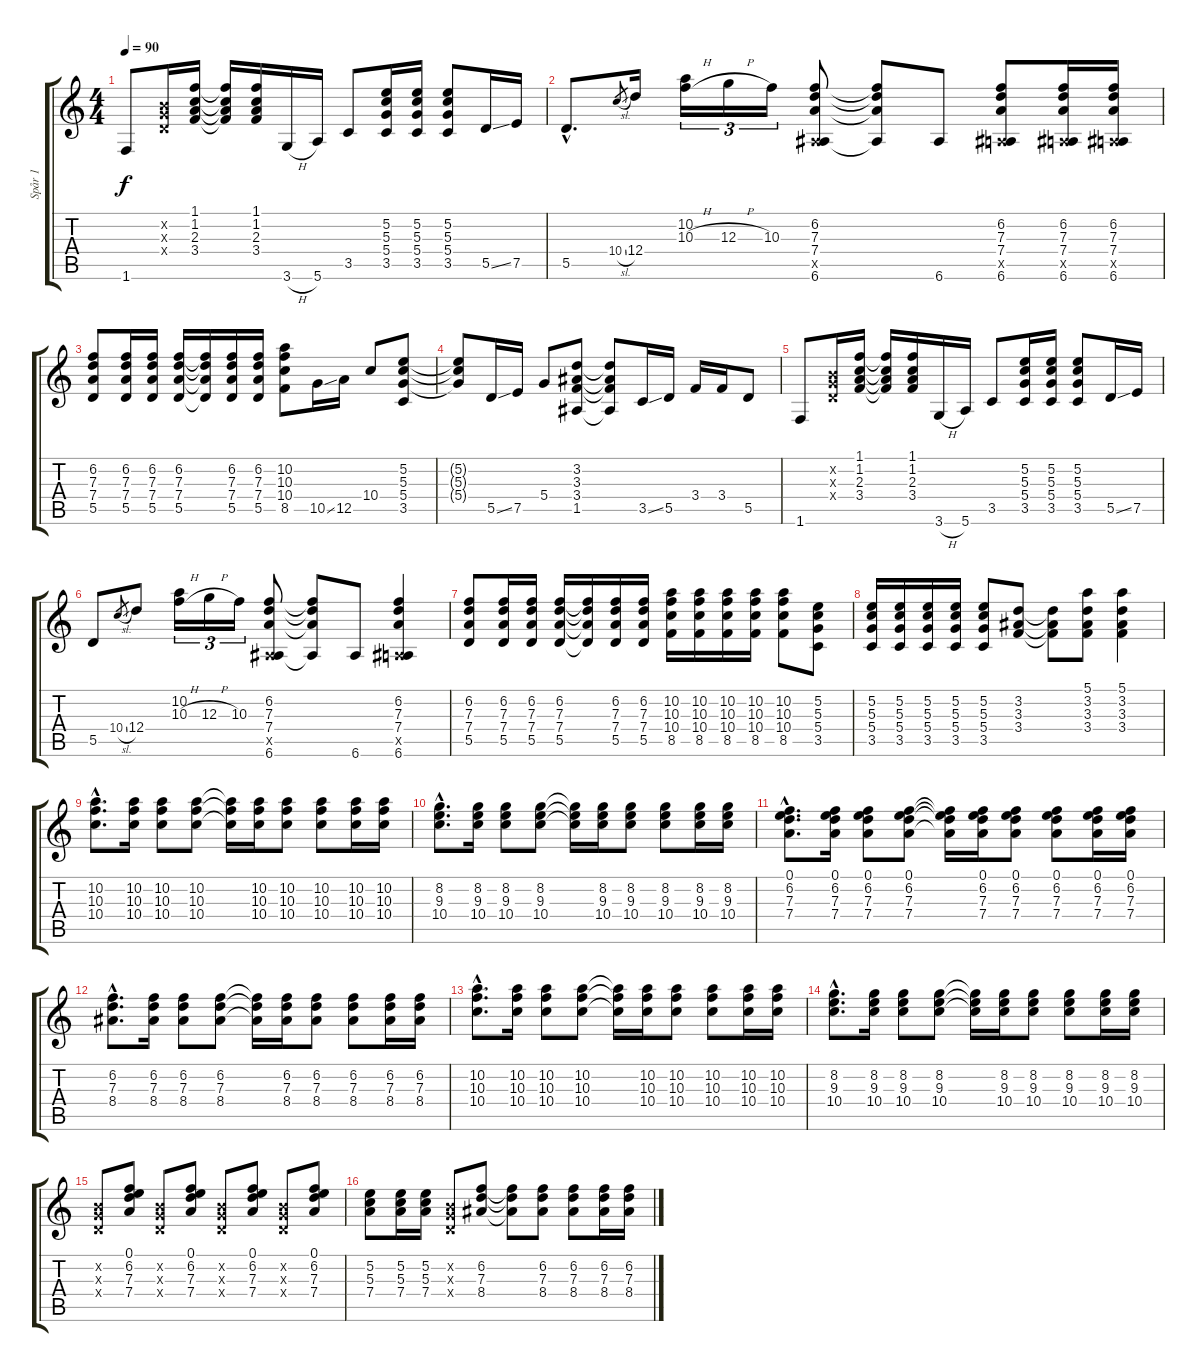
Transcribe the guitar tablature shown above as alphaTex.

\track ("Spår 1" "Spår 1") {instrument electricguitarclean}
\staff {score tabs}
\tuning (E4 B3 G3 D3 A2 E2) {hide}
\ts (4 4)
\tempo 90
\clef g2
\ks c
1.6.8{dy f} (0.2{x} 0.3{x} 0.4{x}).16 (1.1 1.2 2.3 3.4).16 (1.1{t} 1.2{t} 2.3{t} 3.4{t}).16 (1.1 1.2 2.3 3.4).16 3.6{h}.16 5.6.16 3.5.8 (5.2 5.3 5.4 3.5).16 (5.2 5.3 5.4 3.5).16 (5.2 5.3 5.4 3.5).8 5.5{ss}.16 7.5.16 |
5.5{hac}.8{d} 10.4{sl}.8{gr} 12.4.16 (10.2 10.3{h}).16{tu (3 2)} 12.3{h}.16{tu (3 2)} 10.3.16{tu (3 2)} (6.2 7.3 7.4 0.5{x} 6.6).8 (6.2{t} 7.3{t} 7.4{t} 6.6{t}).8 6.6.8 (6.2 7.3 7.4 0.5{x} 6.6).8 (6.2 7.3 7.4 0.5{x} 6.6).16 (6.2 7.3 7.4 0.5{x} 6.6).16 |
(6.2 7.3 7.4 5.5).8 (6.2 7.3 7.4 5.5).16 (6.2 7.3 7.4 5.5).16 (6.2 7.3 7.4 5.5).16 (6.2{t} 7.3{t} 7.4{t} 5.5{t}).16 (6.2 7.3 7.4 5.5).16 (6.2 7.3 7.4 5.5).16 (10.2 10.3 10.4 8.5).8 10.5{ss}.16 12.5.16 10.4.8 (5.2 5.3 5.4 3.5).8 |
(5.2{t} 5.3{t} 5.4{t}).8 5.5{ss}.16 7.5.16 5.4.8 (3.2 3.3 3.4 1.5).8 (3.2{t} 3.3{t} 3.4{t} 1.5{t}).8 3.5{ss}.16 5.5.16 3.4.16 3.4.16 5.5.8 |
1.6.8 (0.2{x} 0.3{x} 0.4{x}).16 (1.1 1.2 2.3 3.4).16 (1.1{t} 1.2{t} 2.3{t} 3.4{t}).16 (1.1 1.2 2.3 3.4).16 3.6{h}.16 5.6.16 3.5.8 (5.2 5.3 5.4 3.5).16 (5.2 5.3 5.4 3.5).16 (5.2 5.3 5.4 3.5).8 5.5{ss}.16 7.5.16 |
5.5.8 10.4{sl}.8{gr} 12.4.8 (10.2 10.3{h}).16{tu (3 2)} 12.3{h}.16{tu (3 2)} 10.3.16{tu (3 2)} (6.2 7.3 7.4 0.5{x} 6.6).8 (6.2{t} 7.3{t} 7.4{t} 6.6{t}).8 6.6.8 (6.2 7.3 7.4 0.5{x} 6.6).4 |
(6.2 7.3 7.4 5.5).8 (6.2 7.3 7.4 5.5).16 (6.2 7.3 7.4 5.5).16 (6.2 7.3 7.4 5.5).16 (6.2{t} 7.3{t} 7.4{t} 5.5{t}).16 (6.2 7.3 7.4 5.5).16 (6.2 7.3 7.4 5.5).16 (10.2 10.3 10.4 8.5).16 (10.2 10.3 10.4 8.5).16 (10.2 10.3 10.4 8.5).16 (10.2 10.3 10.4 8.5).16 (10.2 10.3 10.4 8.5).8 (5.2 5.3 5.4 3.5).8 |
(5.2 5.3 5.4 3.5).16 (5.2 5.3 5.4 3.5).16 (5.2 5.3 5.4 3.5).16 (5.2 5.3 5.4 3.5).16 (5.2 5.3 5.4 3.5).8 (3.2 3.3 3.4).8 (3.2{t} 3.3{t} 3.4{t}).8 (5.1 3.2 3.3 3.4).8 (5.1 3.2 3.3 3.4).4 |
(10.2{hac} 10.3{hac} 10.4{hac}).8{d} (10.2 10.3 10.4).16 (10.2 10.3 10.4).8 (10.2 10.3 10.4).8 (10.2{t} 10.3{t} 10.4{t}).16 (10.2 10.3 10.4).16 (10.2 10.3 10.4).8 (10.2 10.3 10.4).8 (10.2 10.3 10.4).16 (10.2 10.3 10.4).16 |
(8.2{hac} 9.3{hac} 10.4{hac}).8{d} (8.2 9.3 10.4).16 (8.2 9.3 10.4).8 (8.2 9.3 10.4).8 (8.2{t} 9.3{t} 10.4{t}).16 (8.2 9.3 10.4).16 (8.2 9.3 10.4).8 (8.2 9.3 10.4).8 (8.2 9.3 10.4).16 (8.2 9.3 10.4).16 |
(0.1{hac} 6.2{hac} 7.3{hac} 7.4{hac}).8{d} (0.1 6.2 7.3 7.4).16 (0.1 6.2 7.3 7.4).8 (0.1 6.2 7.3 7.4).8 (0.1{t} 6.2{t} 7.3{t} 7.4{t}).16 (0.1 6.2 7.3 7.4).16 (0.1 6.2 7.3 7.4).8 (0.1 6.2 7.3 7.4).8 (0.1 6.2 7.3 7.4).16 (0.1 6.2 7.3 7.4).16 |
(6.2{hac} 7.3{hac} 8.4{hac}).8{d} (6.2 7.3 8.4).16 (6.2 7.3 8.4).8 (6.2 7.3 8.4).8 (6.2{t} 7.3{t} 8.4{t}).16 (6.2 7.3 8.4).16 (6.2 7.3 8.4).8 (6.2 7.3 8.4).8 (6.2 7.3 8.4).16 (6.2 7.3 8.4).16 |
(10.2{hac} 10.3{hac} 10.4{hac}).8{d} (10.2 10.3 10.4).16 (10.2 10.3 10.4).8 (10.2 10.3 10.4).8 (10.2{t} 10.3{t} 10.4{t}).16 (10.2 10.3 10.4).16 (10.2 10.3 10.4).8 (10.2 10.3 10.4).8 (10.2 10.3 10.4).16 (10.2 10.3 10.4).16 |
(8.2{hac} 9.3{hac} 10.4{hac}).8{d} (8.2 9.3 10.4).16 (8.2 9.3 10.4).8 (8.2 9.3 10.4).8 (8.2{t} 9.3{t} 10.4{t}).16 (8.2 9.3 10.4).16 (8.2 9.3 10.4).8 (8.2 9.3 10.4).8 (8.2 9.3 10.4).16 (8.2 9.3 10.4).16 |
(0.2{x} 0.3{x} 0.4{x}).8 (0.1 6.2 7.3 7.4).8 (0.2{x} 0.3{x} 0.4{x}).8 (0.1 6.2 7.3 7.4).8 (0.2{x} 0.3{x} 0.4{x}).8 (0.1 6.2 7.3 7.4).8 (0.2{x} 0.3{x} 0.4{x}).8 (0.1 6.2 7.3 7.4).8 |
(5.2 5.3 7.4).8 (5.2 5.3 7.4).16 (5.2 5.3 7.4).16 (0.2{x} 0.3{x} 0.4{x}).8 (6.2 7.3 8.4).8 (6.2{t} 7.3{t} 8.4{t}).8 (6.2 7.3 8.4).8 (6.2 7.3 8.4).8 (6.2 7.3 8.4).16 (6.2 7.3 8.4).16
